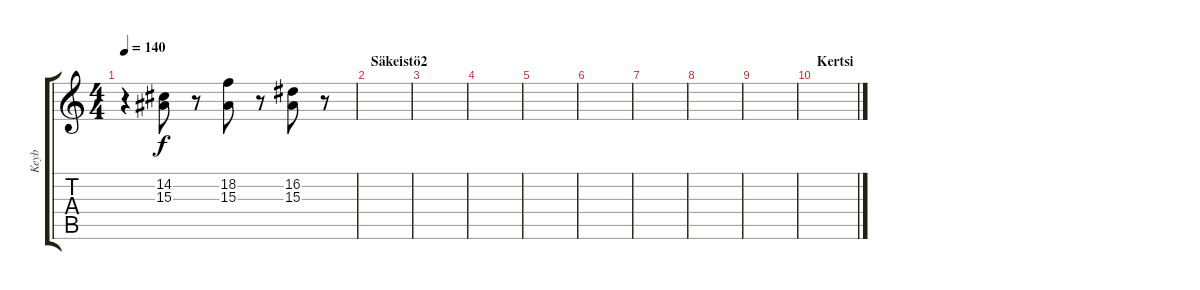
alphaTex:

\track ("Keyb" "Keyb") {instrument stringensemble1}
\staff {score tabs}
\tuning (E4 B3 G3 D3 A2 E2) {hide}
\ts (4 4)
\tempo 140
\clef g2
\ks c
r.4{dy f} (14.2 15.3).8 r.8 (18.2 15.3).8 r.8 (16.2 15.3).8 r.8 |
\section ("" "Säkeistö2")
|
|
|
|
|
|
|
|
\section ("" "Kertsi")
